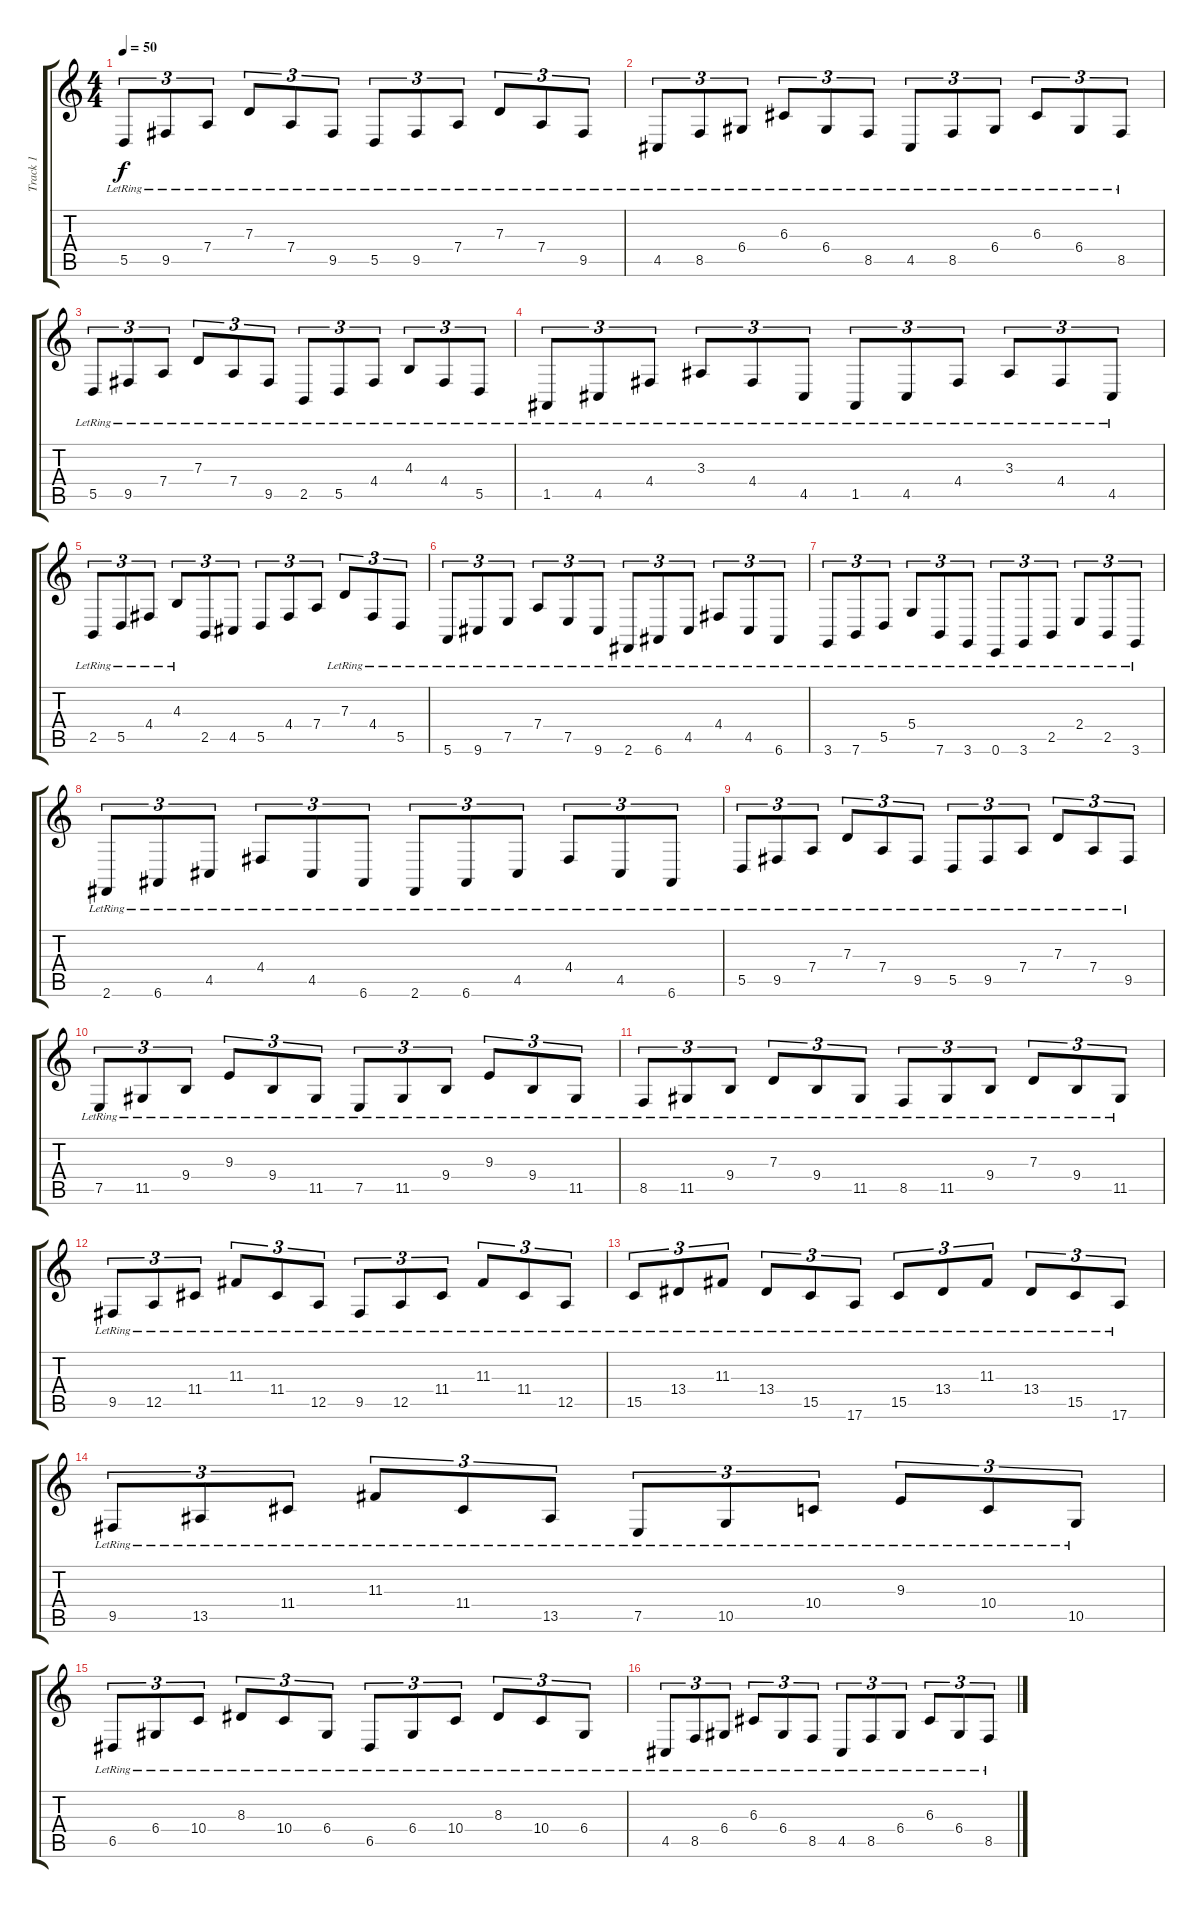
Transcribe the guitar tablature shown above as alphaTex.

\track ("Track 1" "Track 1") {instrument voiceoohs}
\staff {score tabs}
\tuning (E4 B3 G3 D3 A2 E2) {hide}
\ts (4 4)
\tempo 50
\clef g2
\ks c
5.5{lr}.8{tu (3 2) dy f} 9.5{lr}.8{tu (3 2)} 7.4{lr}.8{tu (3 2)} 7.3{lr}.8{tu (3 2)} 7.4{lr}.8{tu (3 2)} 9.5{lr}.8{tu (3 2)} 5.5{lr}.8{tu (3 2)} 9.5{lr}.8{tu (3 2)} 7.4{lr}.8{tu (3 2)} 7.3{lr}.8{tu (3 2)} 7.4{lr}.8{tu (3 2)} 9.5{lr}.8{tu (3 2)} |
4.5{lr}.8{tu (3 2)} 8.5{lr}.8{tu (3 2)} 6.4{lr}.8{tu (3 2)} 6.3{lr}.8{tu (3 2)} 6.4{lr}.8{tu (3 2)} 8.5{lr}.8{tu (3 2)} 4.5{lr}.8{tu (3 2)} 8.5{lr}.8{tu (3 2)} 6.4{lr}.8{tu (3 2)} 6.3{lr}.8{tu (3 2)} 6.4{lr}.8{tu (3 2)} 8.5{lr}.8{tu (3 2)} |
5.5{lr}.8{tu (3 2)} 9.5{lr}.8{tu (3 2)} 7.4{lr}.8{tu (3 2)} 7.3{lr}.8{tu (3 2)} 7.4{lr}.8{tu (3 2)} 9.5{lr}.8{tu (3 2)} 2.5{lr}.8{tu (3 2)} 5.5{lr}.8{tu (3 2)} 4.4{lr}.8{tu (3 2)} 4.3{lr}.8{tu (3 2)} 4.4{lr}.8{tu (3 2)} 5.5{lr}.8{tu (3 2)} |
1.5{lr}.8{tu (3 2)} 4.5{lr}.8{tu (3 2)} 4.4{lr}.8{tu (3 2)} 3.3{lr}.8{tu (3 2)} 4.4{lr}.8{tu (3 2)} 4.5{lr}.8{tu (3 2)} 1.5{lr}.8{tu (3 2)} 4.5{lr}.8{tu (3 2)} 4.4{lr}.8{tu (3 2)} 3.3{lr}.8{tu (3 2)} 4.4{lr}.8{tu (3 2)} 4.5{lr}.8{tu (3 2)} |
2.5{lr}.8{tu (3 2)} 5.5{lr}.8{tu (3 2)} 4.4{lr}.8{tu (3 2)} 4.3{lr}.8{tu (3 2)} 2.5.8{tu (3 2)} 4.5.8{tu (3 2)} 5.5.8{tu (3 2)} 4.4.8{tu (3 2)} 7.4.8{tu (3 2)} 7.3{lr}.8{tu (3 2)} 4.4{lr}.8{tu (3 2)} 5.5{lr}.8{tu (3 2)} |
5.6{lr}.8{tu (3 2)} 9.6{lr}.8{tu (3 2)} 7.5{lr}.8{tu (3 2)} 7.4{lr}.8{tu (3 2)} 7.5{lr}.8{tu (3 2)} 9.6{lr}.8{tu (3 2)} 2.6{lr}.8{tu (3 2)} 6.6{lr}.8{tu (3 2)} 4.5{lr}.8{tu (3 2)} 4.4{lr}.8{tu (3 2)} 4.5{lr}.8{tu (3 2)} 6.6{lr}.8{tu (3 2)} |
3.6{lr}.8{tu (3 2)} 7.6{lr}.8{tu (3 2)} 5.5{lr}.8{tu (3 2)} 5.4{lr}.8{tu (3 2)} 7.6{lr}.8{tu (3 2)} 3.6{lr}.8{tu (3 2)} 0.6{lr}.8{tu (3 2)} 3.6{lr}.8{tu (3 2)} 2.5{lr}.8{tu (3 2)} 2.4{lr}.8{tu (3 2)} 2.5{lr}.8{tu (3 2)} 3.6{lr}.8{tu (3 2)} |
2.6{lr}.8{tu (3 2)} 6.6{lr}.8{tu (3 2)} 4.5{lr}.8{tu (3 2)} 4.4{lr}.8{tu (3 2)} 4.5{lr}.8{tu (3 2)} 6.6{lr}.8{tu (3 2)} 2.6{lr}.8{tu (3 2)} 6.6{lr}.8{tu (3 2)} 4.5{lr}.8{tu (3 2)} 4.4{lr}.8{tu (3 2)} 4.5{lr}.8{tu (3 2)} 6.6{lr}.8{tu (3 2)} |
5.5{lr}.8{tu (3 2)} 9.5{lr}.8{tu (3 2)} 7.4{lr}.8{tu (3 2)} 7.3{lr}.8{tu (3 2)} 7.4{lr}.8{tu (3 2)} 9.5{lr}.8{tu (3 2)} 5.5{lr}.8{tu (3 2)} 9.5{lr}.8{tu (3 2)} 7.4{lr}.8{tu (3 2)} 7.3{lr}.8{tu (3 2)} 7.4{lr}.8{tu (3 2)} 9.5{lr}.8{tu (3 2)} |
7.5{lr}.8{tu (3 2)} 11.5{lr}.8{tu (3 2)} 9.4{lr}.8{tu (3 2)} 9.3{lr}.8{tu (3 2)} 9.4{lr}.8{tu (3 2)} 11.5{lr}.8{tu (3 2)} 7.5{lr}.8{tu (3 2)} 11.5{lr}.8{tu (3 2)} 9.4{lr}.8{tu (3 2)} 9.3{lr}.8{tu (3 2)} 9.4{lr}.8{tu (3 2)} 11.5{lr}.8{tu (3 2)} |
8.5{lr}.8{tu (3 2)} 11.5{lr}.8{tu (3 2)} 9.4{lr}.8{tu (3 2)} 7.3{lr}.8{tu (3 2)} 9.4{lr}.8{tu (3 2)} 11.5{lr}.8{tu (3 2)} 8.5{lr}.8{tu (3 2)} 11.5{lr}.8{tu (3 2)} 9.4{lr}.8{tu (3 2)} 7.3{lr}.8{tu (3 2)} 9.4{lr}.8{tu (3 2)} 11.5{lr}.8{tu (3 2)} |
9.5{lr}.8{tu (3 2)} 12.5{lr}.8{tu (3 2)} 11.4{lr}.8{tu (3 2)} 11.3{lr}.8{tu (3 2)} 11.4{lr}.8{tu (3 2)} 12.5{lr}.8{tu (3 2)} 9.5{lr}.8{tu (3 2)} 12.5{lr}.8{tu (3 2)} 11.4{lr}.8{tu (3 2)} 11.3{lr}.8{tu (3 2)} 11.4{lr}.8{tu (3 2)} 12.5{lr}.8{tu (3 2)} |
15.5{lr}.8{tu (3 2)} 13.4{lr}.8{tu (3 2)} 11.3{lr}.8{tu (3 2)} 13.4{lr}.8{tu (3 2)} 15.5{lr}.8{tu (3 2)} 17.6{lr}.8{tu (3 2)} 15.5{lr}.8{tu (3 2)} 13.4{lr}.8{tu (3 2)} 11.3{lr}.8{tu (3 2)} 13.4{lr}.8{tu (3 2)} 15.5{lr}.8{tu (3 2)} 17.6{lr}.8{tu (3 2)} |
9.5{lr}.8{tu (3 2)} 13.5{lr}.8{tu (3 2)} 11.4{lr}.8{tu (3 2)} 11.3{lr}.8{tu (3 2)} 11.4{lr}.8{tu (3 2)} 13.5{lr}.8{tu (3 2)} 7.5{lr}.8{tu (3 2)} 10.5{lr}.8{tu (3 2)} 10.4{lr}.8{tu (3 2)} 9.3{lr}.8{tu (3 2)} 10.4{lr}.8{tu (3 2)} 10.5{lr}.8{tu (3 2)} |
6.5{lr}.8{tu (3 2)} 6.4{lr}.8{tu (3 2)} 10.4{lr}.8{tu (3 2)} 8.3{lr}.8{tu (3 2)} 10.4{lr}.8{tu (3 2)} 6.4{lr}.8{tu (3 2)} 6.5{lr}.8{tu (3 2)} 6.4{lr}.8{tu (3 2)} 10.4{lr}.8{tu (3 2)} 8.3{lr}.8{tu (3 2)} 10.4{lr}.8{tu (3 2)} 6.4{lr}.8{tu (3 2)} |
4.5{lr}.8{tu (3 2)} 8.5{lr}.8{tu (3 2)} 6.4{lr}.8{tu (3 2)} 6.3{lr}.8{tu (3 2)} 6.4{lr}.8{tu (3 2)} 8.5{lr}.8{tu (3 2)} 4.5{lr}.8{tu (3 2)} 8.5{lr}.8{tu (3 2)} 6.4{lr}.8{tu (3 2)} 6.3{lr}.8{tu (3 2)} 6.4{lr}.8{tu (3 2)} 8.5{lr}.8{tu (3 2)}
